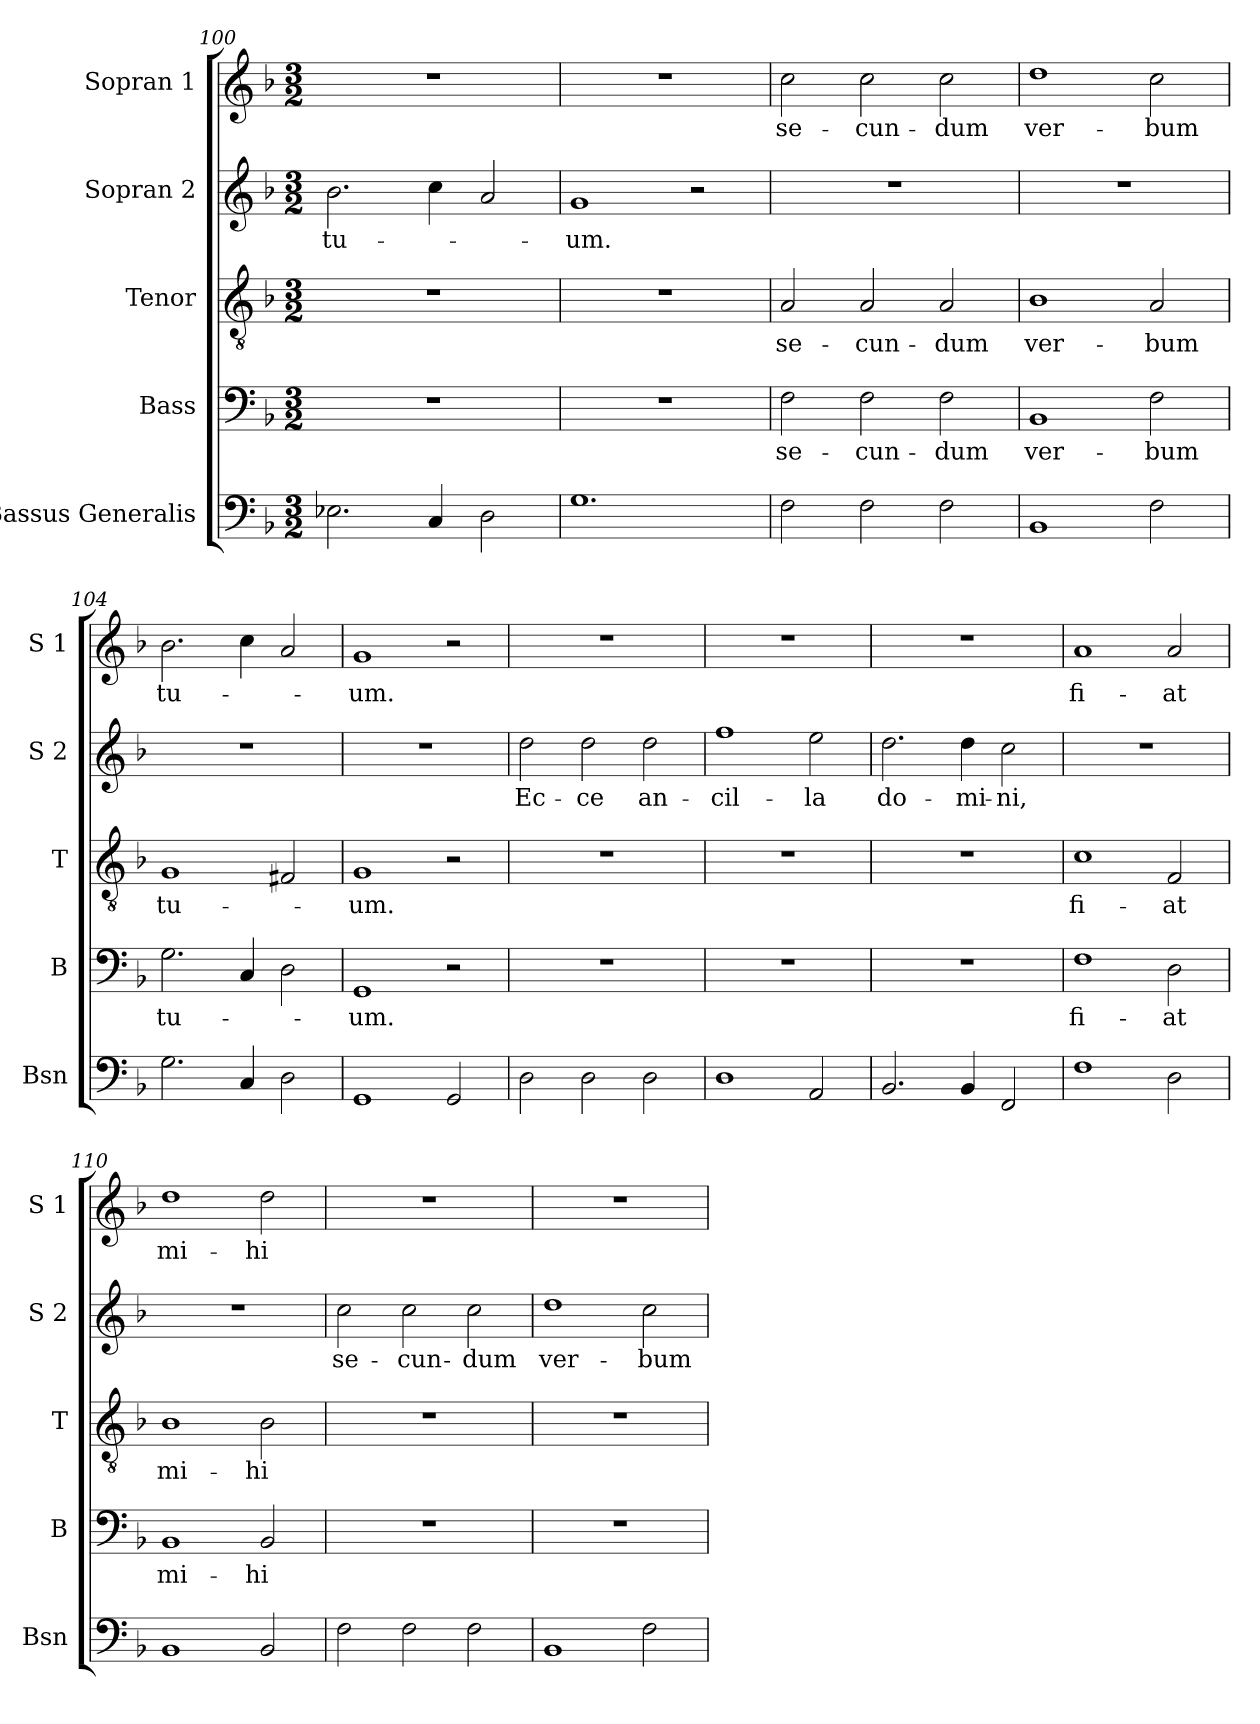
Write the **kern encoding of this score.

**kern	**kern	**text	**kern	**text	**kern	**text	**kern	**text
*part5	*part4	*part4	*part3	*part3	*part2	*part2	*part1	*part1
*staff5	*staff4	*staff4	*staff3	*staff3	*staff2	*staff2	*staff1	*staff1
*I"Bassus Generalis	*I"Bass	*	*I"Tenor	*	*I"Sopran 2	*	*I"Sopran 1	*
*I'Bsn	*I'B	*	*I'T	*	*I'S 2	*	*I'S 1	*
*clefF4	*clefF4	*	*clefGv2	*	*clefG2	*	*clefG2	*
*k[b-]	*k[b-]	*	*k[b-]	*	*k[b-]	*	*k[b-]	*
*M3/2	*M3/2	*	*M3/2	*	*M3/2	*	*M3/2	*
=100	=100	=100	=100	=100	=100	=100	=100	=100
2.E-X\	1.r	.	1.r	.	2.b-\	tu-	1.r	.
4C/	.	.	.	.	4cc\	.	.	.
2D\	.	.	.	.	2a/	.	.	.
=101	=101	=101	=101	=101	=101	=101	=101	=101
1.G	1.r	.	1.r	.	1g	-um.	1.r	.
.	.	.	.	.	2r	.	.	.
=102	=102	=102	=102	=102	=102	=102	=102	=102
2F\	2F\	se-	2A/	se-	1.r	.	2cc\	se-
2F\	2F\	-cun-	2A/	-cun-	.	.	2cc\	-cun-
2F\	2F\	-dum	2A/	-dum	.	.	2cc\	-dum
=103	=103	=103	=103	=103	=103	=103	=103	=103
1BB-	1BB-	ver-	1B-	ver-	1.r	.	1dd	ver-
2F\	2F\	-bum	2A/	-bum	.	.	2cc\	-bum
=104	=104	=104	=104	=104	=104	=104	=104	=104
2.G\	2.G\	tu-	1G	tu-	1.r	.	2.b-\	tu-
4C/	4C/	.	.	.	.	.	4cc\	.
2D\	2D\	.	2F#X/	.	.	.	2a/	.
=105	=105	=105	=105	=105	=105	=105	=105	=105
1GG	1GG	-um.	1G	-um.	1.r	.	1g	-um.
2GG/	2r	.	2r	.	.	.	2r	.
!!LO:PB:g=z
=106	=106	=106	=106	=106	=106	=106	=106	=106
2D\	1.r	.	1.r	.	2dd\	Ec-	1.r	.
2D\	.	.	.	.	2dd\	-ce	.	.
2D\	.	.	.	.	2dd\	an-	.	.
=107	=107	=107	=107	=107	=107	=107	=107	=107
1D	1.r	.	1.r	.	1ff	-cil-	1.r	.
2AA/	.	.	.	.	2ee\	-la	.	.
=108	=108	=108	=108	=108	=108	=108	=108	=108
2.BB-/	1.r	.	1.r	.	2.dd\	do-	1.r	.
4BB-/	.	.	.	.	4dd\	-mi-	.	.
2FF/	.	.	.	.	2cc\	-ni,	.	.
=109	=109	=109	=109	=109	=109	=109	=109	=109
1F	1F	fi-	1c	fi-	1.r	.	1a	fi-
2D\	2D\	-at	2F/	-at	.	.	2a/	-at
=110	=110	=110	=110	=110	=110	=110	=110	=110
1BB-	1BB-	mi-	1B-	mi-	1.r	.	1dd	mi-
2BB-/	2BB-/	-hi	2B-\	-hi	.	.	2dd\	-hi
=111	=111	=111	=111	=111	=111	=111	=111	=111
2F\	1.r	.	1.r	.	2cc\	se-	1.r	.
2F\	.	.	.	.	2cc\	-cun-	.	.
2F\	.	.	.	.	2cc\	-dum	.	.
=112	=112	=112	=112	=112	=112	=112	=112	=112
1BB-	1.r	.	1.r	.	1dd	ver-	1.r	.
2F\	.	.	.	.	2cc\	-bum	.	.
=	=	=	=	=	=	=	=	=
*-	*-	*-	*-	*-	*-	*-	*-	*-
